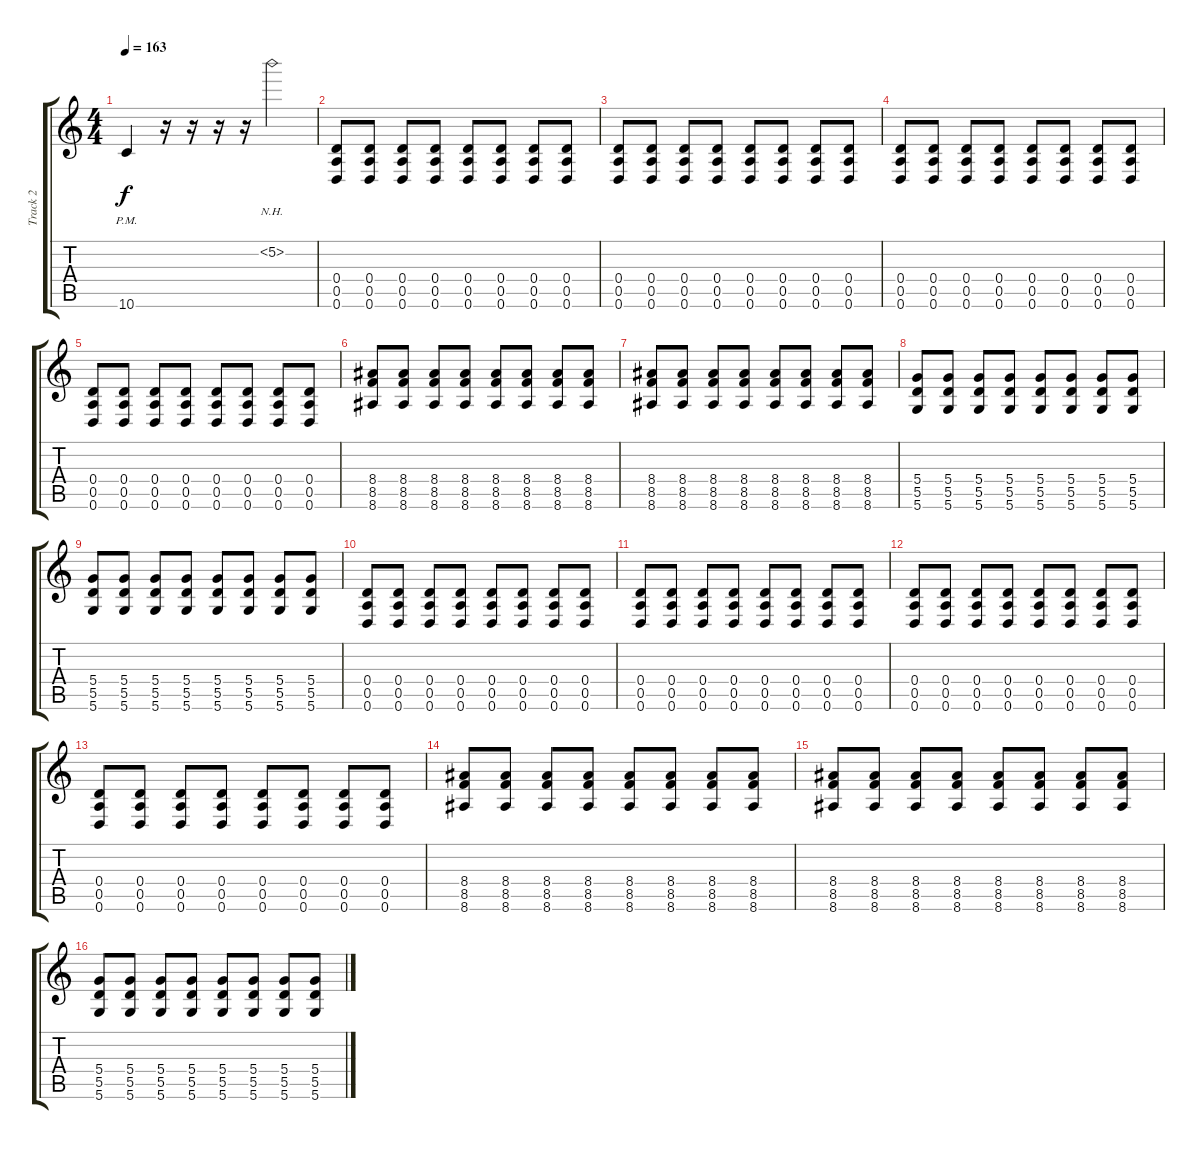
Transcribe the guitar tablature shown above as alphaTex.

\track ("Track 2" "Track 2") {instrument distortionguitar}
\staff {score tabs}
\tuning (E4 B3 G3 D3 A2 D2) {hide}
\ts (4 4)
\tempo 163
\clef g2
\ks c
10.6{pm}.4{dy f} r.16 r.16 r.16 r.16 5.2{nh}.2 |
(0.4 0.5 0.6).8 (0.4 0.5 0.6).8 (0.4 0.5 0.6).8 (0.4 0.5 0.6).8 (0.4 0.5 0.6).8 (0.4 0.5 0.6).8 (0.4 0.5 0.6).8 (0.4 0.5 0.6).8 |
(0.4 0.5 0.6).8 (0.4 0.5 0.6).8 (0.4 0.5 0.6).8 (0.4 0.5 0.6).8 (0.4 0.5 0.6).8 (0.4 0.5 0.6).8 (0.4 0.5 0.6).8 (0.4 0.5 0.6).8 |
(0.4 0.5 0.6).8 (0.4 0.5 0.6).8 (0.4 0.5 0.6).8 (0.4 0.5 0.6).8 (0.4 0.5 0.6).8 (0.4 0.5 0.6).8 (0.4 0.5 0.6).8 (0.4 0.5 0.6).8 |
(0.4 0.5 0.6).8 (0.4 0.5 0.6).8 (0.4 0.5 0.6).8 (0.4 0.5 0.6).8 (0.4 0.5 0.6).8 (0.4 0.5 0.6).8 (0.4 0.5 0.6).8 (0.4 0.5 0.6).8 |
(8.4 8.5 8.6).8 (8.4 8.5 8.6).8 (8.4 8.5 8.6).8 (8.4 8.5 8.6).8 (8.4 8.5 8.6).8 (8.4 8.5 8.6).8 (8.4 8.5 8.6).8 (8.4 8.5 8.6).8 |
(8.4 8.5 8.6).8 (8.4 8.5 8.6).8 (8.4 8.5 8.6).8 (8.4 8.5 8.6).8 (8.4 8.5 8.6).8 (8.4 8.5 8.6).8 (8.4 8.5 8.6).8 (8.4 8.5 8.6).8 |
(5.4 5.5 5.6).8 (5.4 5.5 5.6).8 (5.4 5.5 5.6).8 (5.4 5.5 5.6).8 (5.4 5.5 5.6).8 (5.4 5.5 5.6).8 (5.4 5.5 5.6).8 (5.4 5.5 5.6).8 |
(5.4 5.5 5.6).8 (5.4 5.5 5.6).8 (5.4 5.5 5.6).8 (5.4 5.5 5.6).8 (5.4 5.5 5.6).8 (5.4 5.5 5.6).8 (5.4 5.5 5.6).8 (5.4 5.5 5.6).8 |
(0.4 0.5 0.6).8 (0.4 0.5 0.6).8 (0.4 0.5 0.6).8 (0.4 0.5 0.6).8 (0.4 0.5 0.6).8 (0.4 0.5 0.6).8 (0.4 0.5 0.6).8 (0.4 0.5 0.6).8 |
(0.4 0.5 0.6).8 (0.4 0.5 0.6).8 (0.4 0.5 0.6).8 (0.4 0.5 0.6).8 (0.4 0.5 0.6).8 (0.4 0.5 0.6).8 (0.4 0.5 0.6).8 (0.4 0.5 0.6).8 |
(0.4 0.5 0.6).8 (0.4 0.5 0.6).8 (0.4 0.5 0.6).8 (0.4 0.5 0.6).8 (0.4 0.5 0.6).8 (0.4 0.5 0.6).8 (0.4 0.5 0.6).8 (0.4 0.5 0.6).8 |
(0.4 0.5 0.6).8 (0.4 0.5 0.6).8 (0.4 0.5 0.6).8 (0.4 0.5 0.6).8 (0.4 0.5 0.6).8 (0.4 0.5 0.6).8 (0.4 0.5 0.6).8 (0.4 0.5 0.6).8 |
(8.4 8.5 8.6).8 (8.4 8.5 8.6).8 (8.4 8.5 8.6).8 (8.4 8.5 8.6).8 (8.4 8.5 8.6).8 (8.4 8.5 8.6).8 (8.4 8.5 8.6).8 (8.4 8.5 8.6).8 |
(8.4 8.5 8.6).8 (8.4 8.5 8.6).8 (8.4 8.5 8.6).8 (8.4 8.5 8.6).8 (8.4 8.5 8.6).8 (8.4 8.5 8.6).8 (8.4 8.5 8.6).8 (8.4 8.5 8.6).8 |
(5.4 5.5 5.6).8 (5.4 5.5 5.6).8 (5.4 5.5 5.6).8 (5.4 5.5 5.6).8 (5.4 5.5 5.6).8 (5.4 5.5 5.6).8 (5.4 5.5 5.6).8 (5.4 5.5 5.6).8
